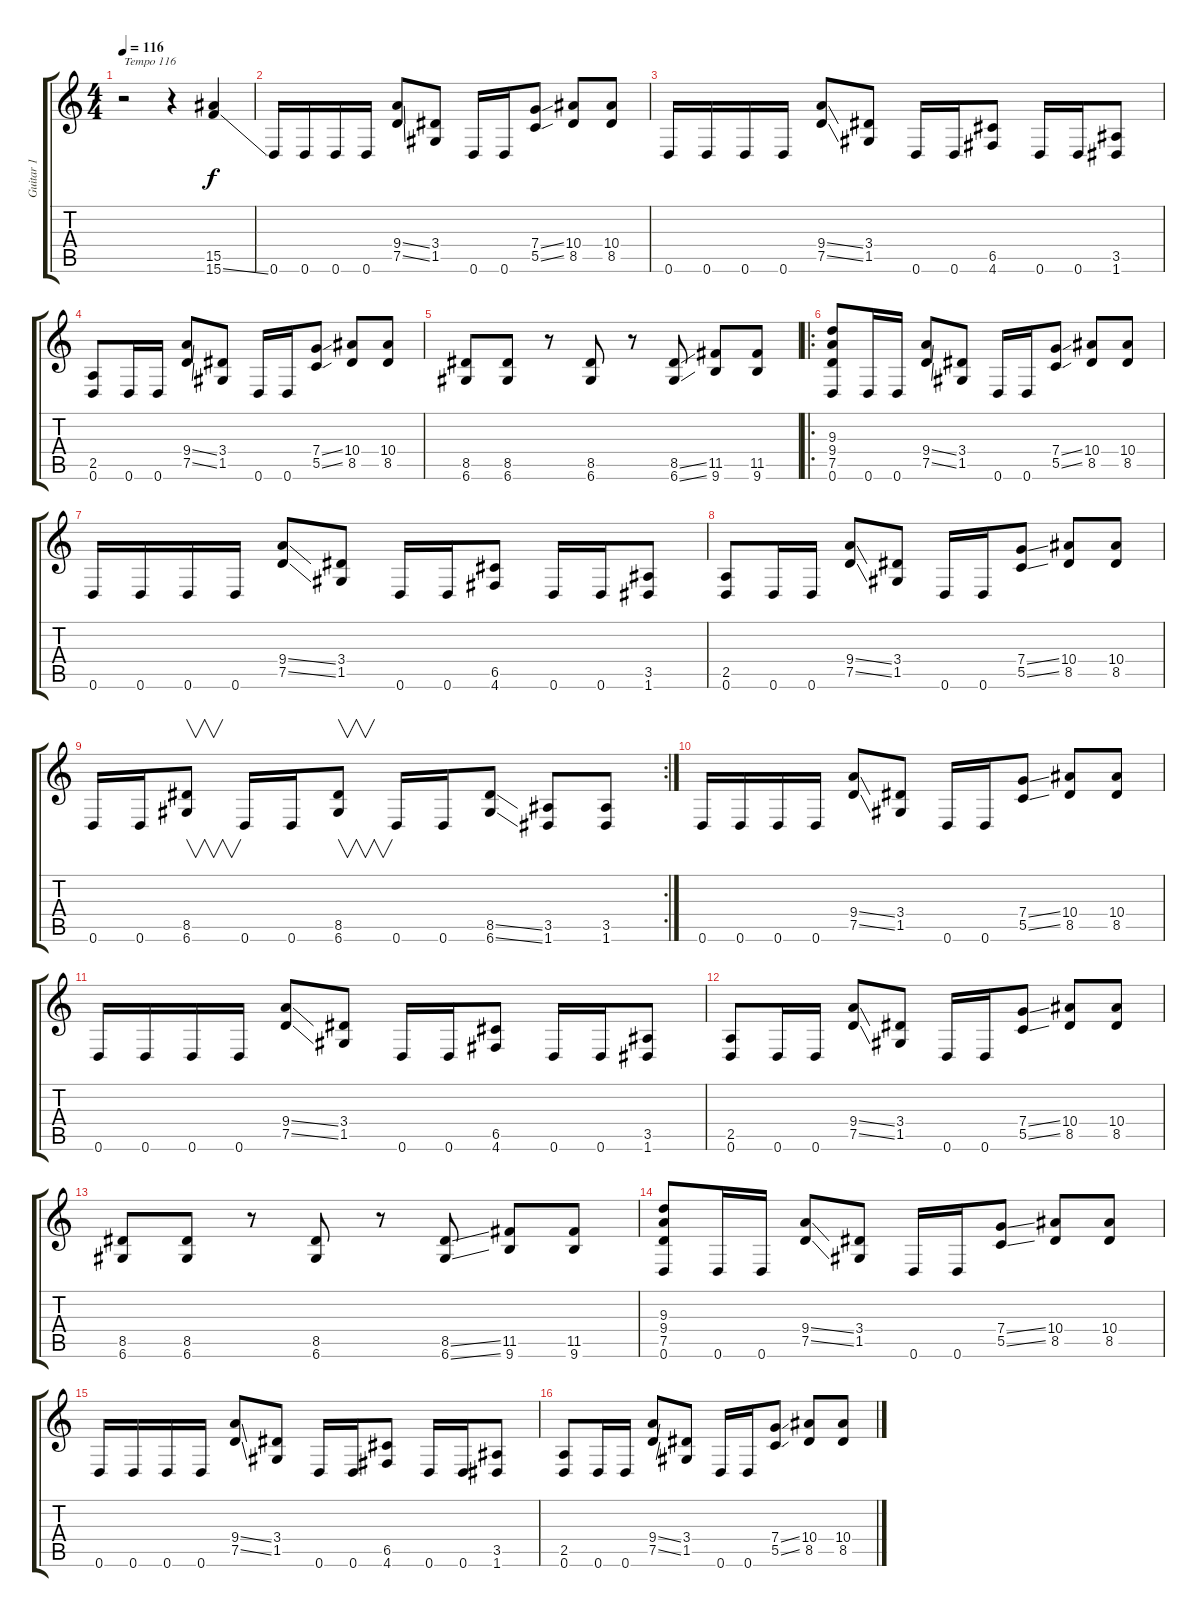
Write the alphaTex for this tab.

\track ("Guitar 1" "Guitar 1") {instrument distortionguitar}
\staff {score tabs}
\tuning (D4 A3 F3 C3 G2 D2) {hide}
\ts (4 4)
\tempo 116
\clef g2
\ks c
r.2{txt "Tempo 116" dy f instrument distortionguitar} r.4 (15.5 15.6{ss}).4 |
0.6.16 0.6.16 0.6.16 0.6.16 (9.4{ss} 7.5{ss}).8 (3.4 1.5).8 0.6.16 0.6.16 (7.4{ss} 5.5{ss}).8 (10.4 8.5).8 (10.4 8.5).8 |
0.6.16 0.6.16 0.6.16 0.6.16 (9.4{ss} 7.5{ss}).8 (3.4 1.5).8 0.6.16 0.6.16 (6.5 4.6).8 0.6.16 0.6.16 (3.5 1.6).8 |
(2.5 0.6).8 0.6.16 0.6.16 (9.4{ss} 7.5{ss}).8 (3.4 1.5).8 0.6.16 0.6.16 (7.4{ss} 5.5{ss}).8 (10.4 8.5).8 (10.4 8.5).8 |
(8.5 6.6).8 (8.5 6.6).8 r.8 (8.5 6.6).8 r.8 (8.5{ss} 6.6{ss}).8 (11.5 9.6).8 (11.5 9.6).8 |
\ro
(9.3 9.4 7.5 0.6).8 0.6.16 0.6.16 (9.4{ss} 7.5{ss}).8 (3.4 1.5).8 0.6.16 0.6.16 (7.4{ss} 5.5{ss}).8 (10.4 8.5).8 (10.4 8.5).8 |
0.6.16 0.6.16 0.6.16 0.6.16 (9.4{ss} 7.5{ss}).8 (3.4 1.5).8 0.6.16 0.6.16 (6.5 4.6).8 0.6.16 0.6.16 (3.5 1.6).8 |
(2.5 0.6).8 0.6.16 0.6.16 (9.4{ss} 7.5{ss}).8 (3.4 1.5).8 0.6.16 0.6.16 (7.4{ss} 5.5{ss}).8 (10.4 8.5).8 (10.4 8.5).8 |
\rc 2
0.6.16 0.6.16 (8.5 6.6).8{v} 0.6.16 0.6.16 (8.5 6.6).8{v} 0.6.16 0.6.16 (8.5{ss} 6.6{ss}).8 (3.5 1.6).8 (3.5 1.6).8 |
0.6.16 0.6.16 0.6.16 0.6.16 (9.4{ss} 7.5{ss}).8 (3.4 1.5).8 0.6.16 0.6.16 (7.4{ss} 5.5{ss}).8 (10.4 8.5).8 (10.4 8.5).8 |
0.6.16 0.6.16 0.6.16 0.6.16 (9.4{ss} 7.5{ss}).8 (3.4 1.5).8 0.6.16 0.6.16 (6.5 4.6).8 0.6.16 0.6.16 (3.5 1.6).8 |
(2.5 0.6).8 0.6.16 0.6.16 (9.4{ss} 7.5{ss}).8 (3.4 1.5).8 0.6.16 0.6.16 (7.4{ss} 5.5{ss}).8 (10.4 8.5).8 (10.4 8.5).8 |
(8.5 6.6).8 (8.5 6.6).8 r.8 (8.5 6.6).8 r.8 (8.5{ss} 6.6{ss}).8 (11.5 9.6).8 (11.5 9.6).8 |
(9.3 9.4 7.5 0.6).8 0.6.16 0.6.16 (9.4{ss} 7.5{ss}).8 (3.4 1.5).8 0.6.16 0.6.16 (7.4{ss} 5.5{ss}).8 (10.4 8.5).8 (10.4 8.5).8 |
0.6.16 0.6.16 0.6.16 0.6.16 (9.4{ss} 7.5{ss}).8 (3.4 1.5).8 0.6.16 0.6.16 (6.5 4.6).8 0.6.16 0.6.16 (3.5 1.6).8 |
(2.5 0.6).8 0.6.16 0.6.16 (9.4{ss} 7.5{ss}).8 (3.4 1.5).8 0.6.16 0.6.16 (7.4{ss} 5.5{ss}).8 (10.4 8.5).8 (10.4 8.5).8
